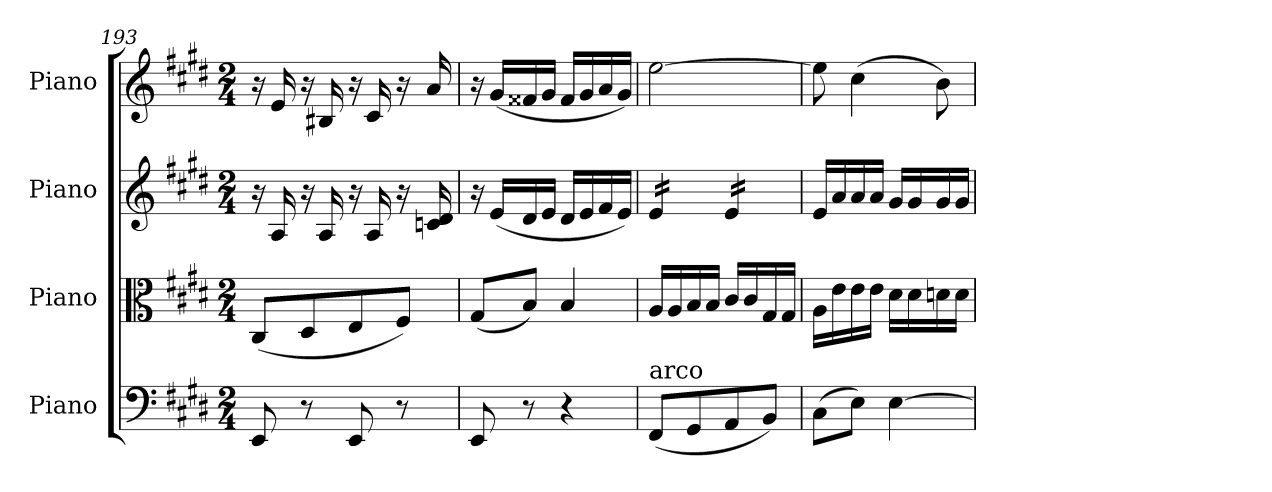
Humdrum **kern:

**kern	**kern	**kern	**kern
*part4	*part3	*part2	*part1
*staff4	*staff3	*staff2	*staff1
*I"Piano	*I"Piano	*I"Piano	*I"Piano
*I'Pno	*I'Pno	*I'Pno	*I'Pno
*clefF4	*clefC3	*clefG2	*clefG2
*k[f#c#g#d#]	*k[f#c#g#d#]	*k[f#c#g#d#]	*k[f#c#g#d#]
*M2/4	*M2/4	*M2/4	*M2/4
=193	=193	=193	=193
8EE/	(8C#/L	16r	16r
.	.	16A/	16e/
8r	8D#/	16r	16r
.	.	16A/	16B#X/
8EE/	8E/	16r	16r
.	.	16A/	16c#/
8r	8F#/J)	16r	16r
.	.	16cn/ 16d#/	16a/
=194	=194	=194	=194
8EE/	(8G#/L	16r	16r
.	.	(16e/LL	(16g#/LL
8r	8B/J)	16d#/	16f##X/
.	.	16e/JJ	16g#/JJ
4r	4B/	16d#/LL	16f##/LL
.	.	16e/	16g#/
.	.	16f#/	16a/
.	.	16e/JJ)	16g#/JJ)
=195	=195	=195	=195
!LO:TX:a:t=arco	!	!	!
*	*	*tremolo	*
(8FF#/L	16A/LL	16e/LL	[2ee\
.	16A/	16e/	.
8GG#/	16B/	16e/	.
.	16B/JJ	16e/JJ	.
8AA/	16c#/LL	16e/LL	.
.	16c#/	16e/	.
8BB/J)	16G#/	16e/	.
.	16G#/JJ	16e/JJ	.
*	*	*Xtremolo	*
=196	=196	=196	=196
(8C#\L	16A\LL	16e/LL	8ee\]
.	16e\	16a/	.
8E\J)	16e\	16a/	(4cc#\
.	16e\JJ	16a/JJ	.
[4E\	16d#\LL	16g#/LL	.
.	16d#\	16g#/	.
.	16dn\	16g#/	8b\)
.	16d\JJ	16g#/JJ	.
=	=	=	=
*-	*-	*-	*-
